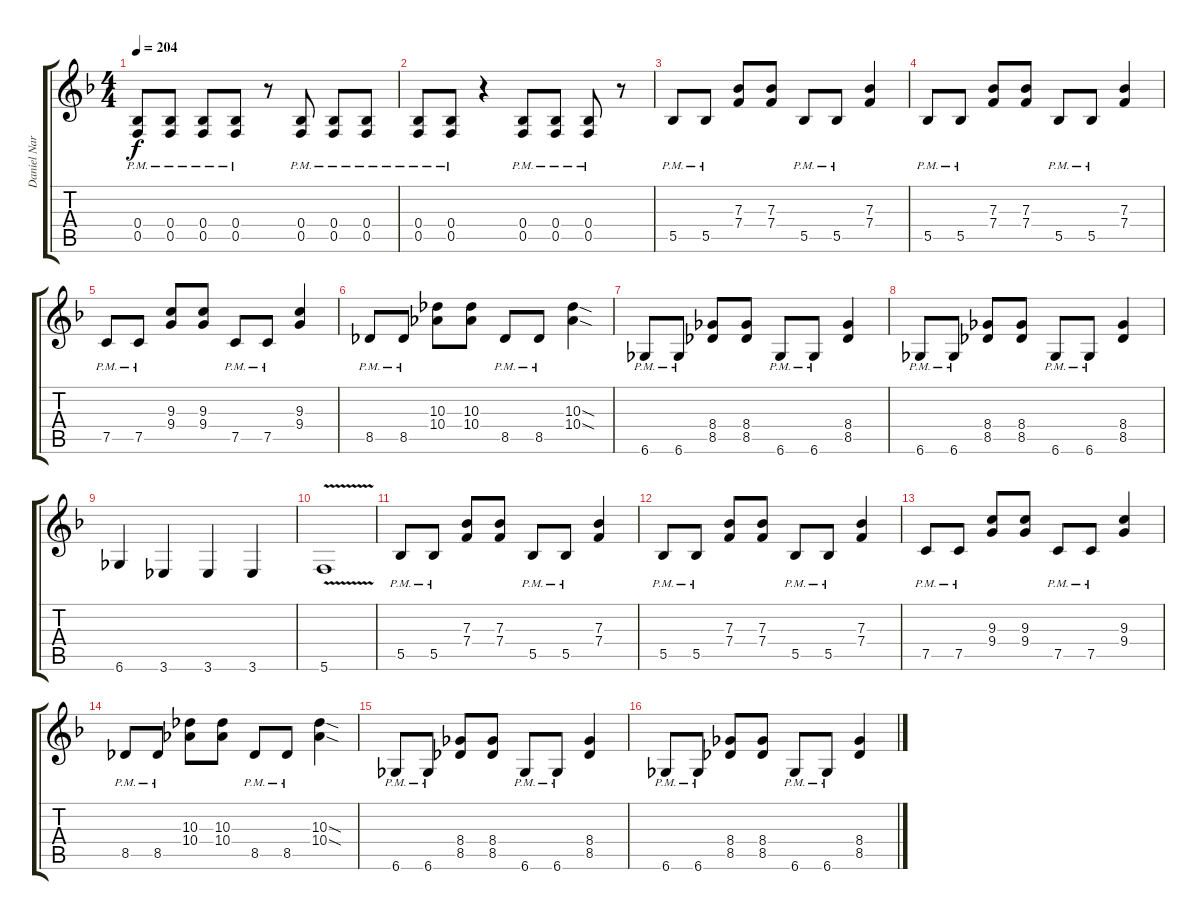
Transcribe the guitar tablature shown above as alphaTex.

\track ("Daniel Nargang" "Daniel Nar") {instrument electricguitarjazz}
\staff {score tabs}
\tuning (C4 G3 Eb3 Bb2 F2 C2) {hide}
\ts (4 4)
\tempo 204
\clef g2
\ks f
(0.4{pm} 0.5{pm}).8{dy f} (0.4{pm} 0.5{pm}).8 (0.4{pm} 0.5{pm}).8 (0.4{pm} 0.5{pm}).8 r.8 (0.4{pm} 0.5{pm}).8 (0.4{pm} 0.5{pm}).8 (0.4{pm} 0.5{pm}).8 |
(0.4{pm} 0.5{pm}).8 (0.4{pm} 0.5{pm}).8 r.4 (0.4{pm} 0.5{pm}).8 (0.4{pm} 0.5{pm}).8 (0.4{pm} 0.5{pm}).8 r.8 |
5.5{pm}.8 5.5{pm}.8 (7.3 7.4).8 (7.3 7.4).8 5.5{pm}.8 5.5{pm}.8 (7.3 7.4).4 |
5.5{pm}.8 5.5{pm}.8 (7.3 7.4).8 (7.3 7.4).8 5.5{pm}.8 5.5{pm}.8 (7.3 7.4).4 |
7.5{pm}.8 7.5{pm}.8 (9.3 9.4).8 (9.3 9.4).8 7.5{pm}.8 7.5{pm}.8 (9.3 9.4).4 |
8.5{pm}.8 8.5{pm}.8 (10.3 10.4).8 (10.3 10.4).8 8.5{pm}.8 8.5{pm}.8 (10.3{sod} 10.4{sod}).4 |
6.6{pm}.8 6.6{pm}.8 (8.4 8.5).8 (8.4 8.5).8 6.6{pm}.8 6.6{pm}.8 (8.4 8.5).4 |
6.6{pm}.8 6.6{pm}.8 (8.4 8.5).8 (8.4 8.5).8 6.6{pm}.8 6.6{pm}.8 (8.4 8.5).4 |
6.6.4 3.6.4 3.6.4 3.6.4 |
5.6{v}.1 |
5.5{pm}.8 5.5{pm}.8 (7.3 7.4).8 (7.3 7.4).8 5.5{pm}.8 5.5{pm}.8 (7.3 7.4).4 |
5.5{pm}.8 5.5{pm}.8 (7.3 7.4).8 (7.3 7.4).8 5.5{pm}.8 5.5{pm}.8 (7.3 7.4).4 |
7.5{pm}.8 7.5{pm}.8 (9.3 9.4).8 (9.3 9.4).8 7.5{pm}.8 7.5{pm}.8 (9.3 9.4).4 |
8.5{pm}.8 8.5{pm}.8 (10.3 10.4).8 (10.3 10.4).8 8.5{pm}.8 8.5{pm}.8 (10.3{sod} 10.4{sod}).4 |
6.6{pm}.8 6.6{pm}.8 (8.4 8.5).8 (8.4 8.5).8 6.6{pm}.8 6.6{pm}.8 (8.4 8.5).4 |
6.6{pm}.8 6.6{pm}.8 (8.4 8.5).8 (8.4 8.5).8 6.6{pm}.8 6.6{pm}.8 (8.4 8.5).4
